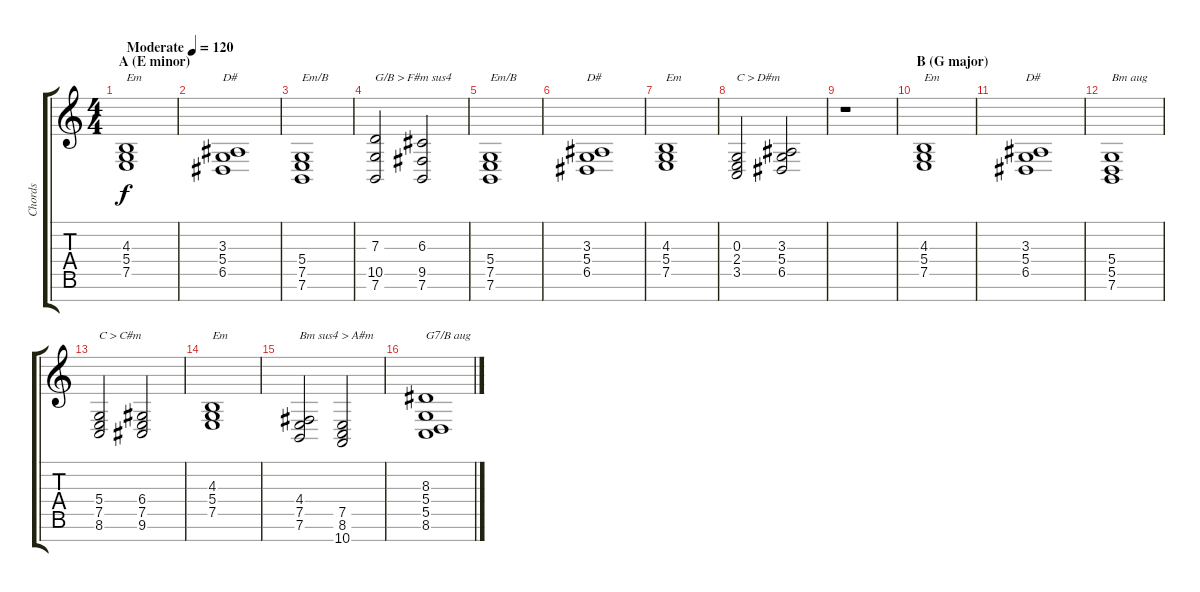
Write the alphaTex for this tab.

\track ("Chords" "Chords") {instrument lead2sawtooth}
\staff {score tabs}
\tuning (E4 B3 G3 D3 A2 E2 B1) {hide}
\ts (4 4)
\section ("" "A (E minor)")
\tempo (120 "Moderate")
\clef g2
\ks c
(4.3 5.4 7.5).1{txt "Em" dy f instrument lead2sawtooth} |
(3.3 5.4 6.5).1{txt "D#"} |
(5.4 7.5 7.6).1{txt "Em/B"} |
(7.3 10.5 7.6).2{txt "G/B > F#m sus4"} (6.3 9.5 7.6).2 |
(5.4 7.5 7.6).1{txt "Em/B"} |
(3.3 5.4 6.5).1{txt "D#"} |
(4.3 5.4 7.5).1{txt "Em"} |
(0.3 2.4 3.5).2{txt "C > D#m"} (3.3 5.4 6.5).2 |
r.1 |
\section ("" "B (G major)")
(4.3 5.4 7.5).1{txt "Em"} |
(3.3 5.4 6.5).1{txt "D#"} |
(5.4 5.5 7.6).1{txt "Bm aug"} |
(5.4 7.5 8.6).2{txt "C > C#m"} (6.4 7.5 9.6).2 |
(4.3 5.4 7.5).1{txt "Em"} |
(4.4 7.5 7.6).2{txt "Bm sus4 > A#m"} (7.5 8.6 10.7).2 |
(8.3 5.4 5.5 8.6).1{txt "G7/B aug"}
